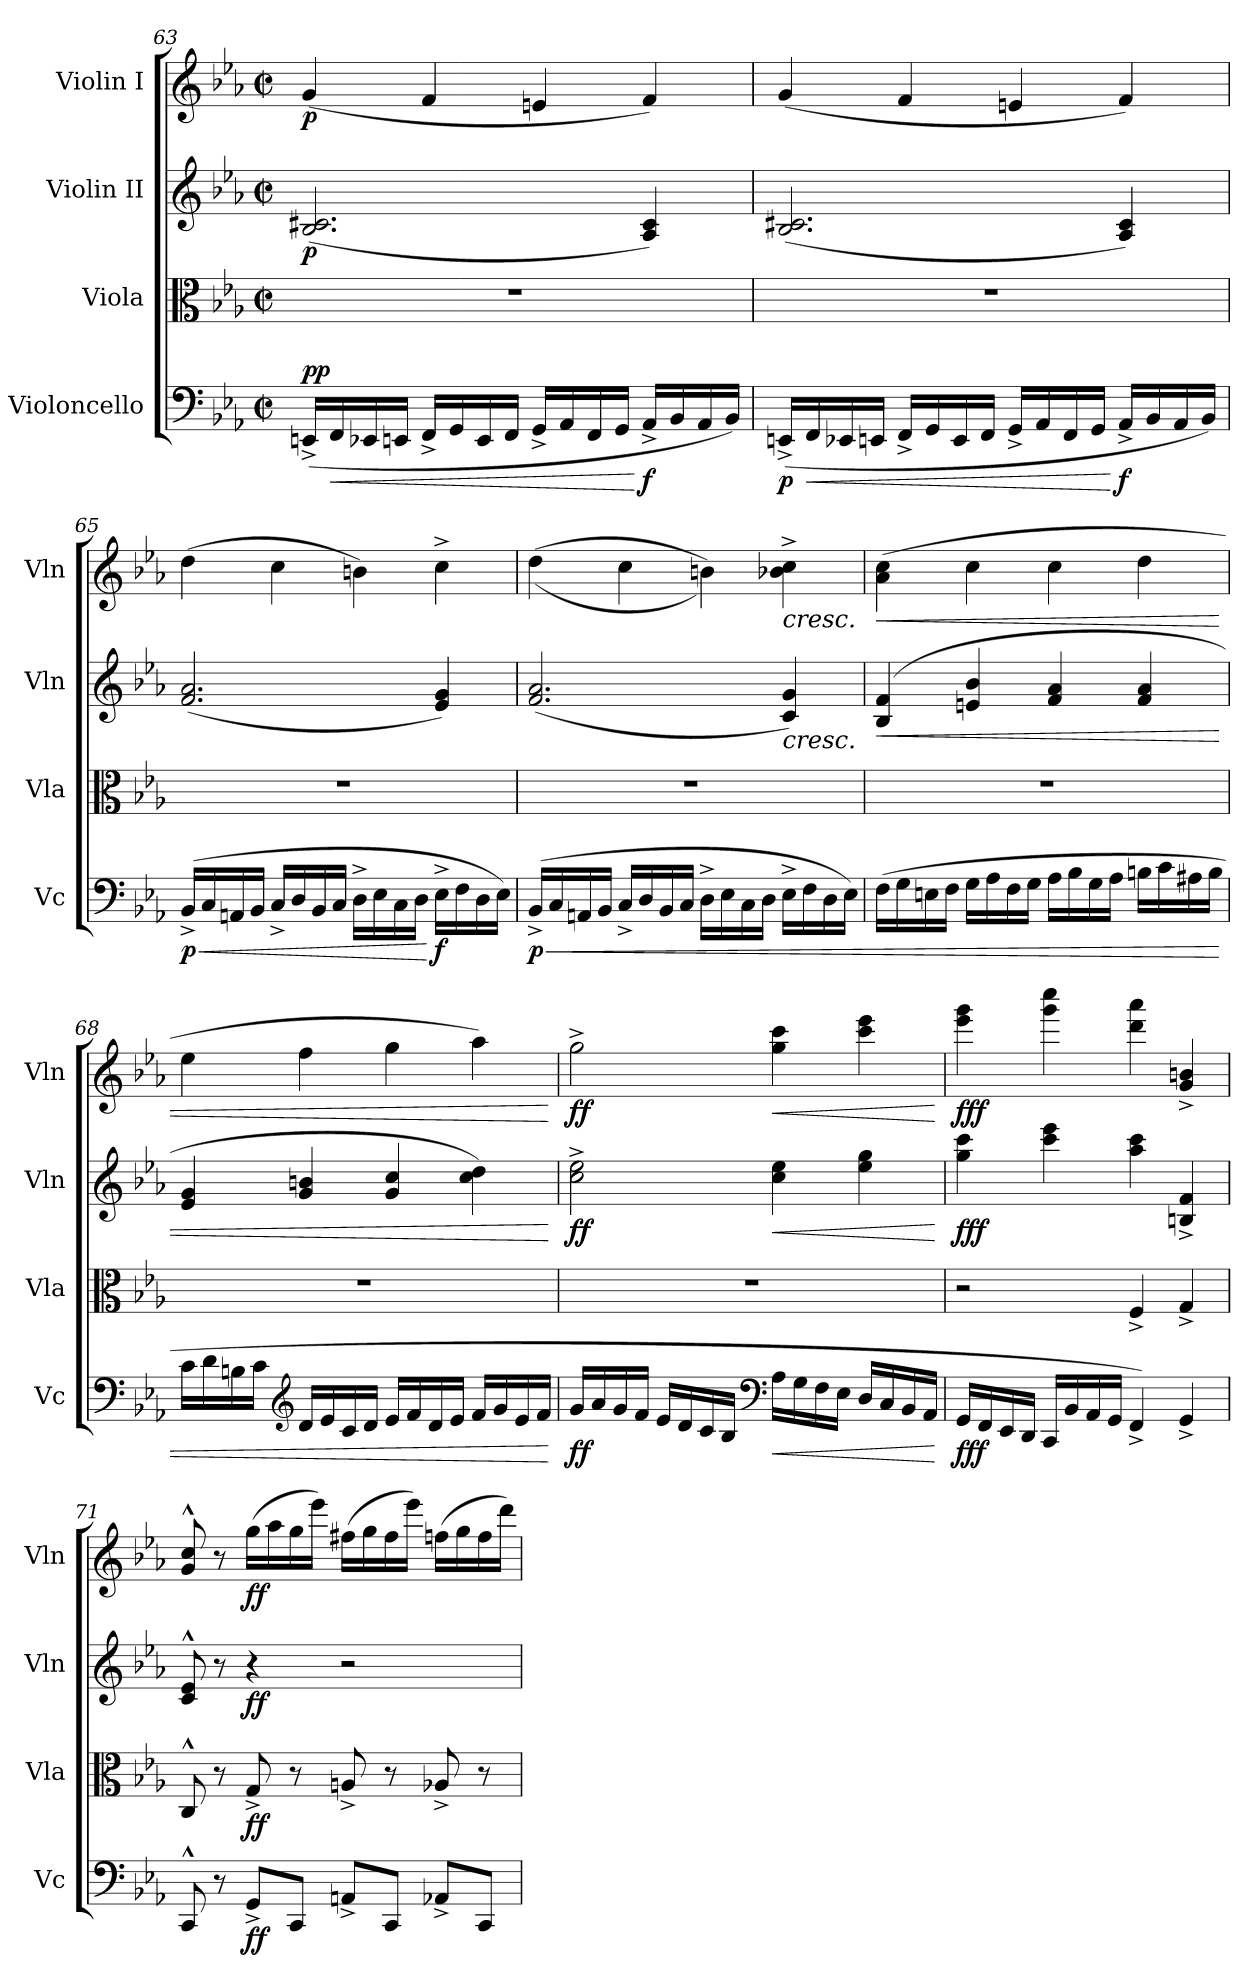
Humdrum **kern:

**kern	**dynam	**kern	**dynam	**kern	**dynam	**kern	**dynam
*part4	*part4	*part3	*part3	*part2	*part2	*part1	*part1
*staff4	*staff4	*staff3	*staff3	*staff2	*staff2	*staff1	*staff1
*I"Violoncello	*	*I"Viola	*	*I"Violin II	*	*I"Violin I	*
*I'Vc	*	*I'Vla	*	*I'Vln	*	*I'Vln	*
!!LO:LB:g=z
*clefF4	*	*clefC3	*	*clefG2	*	*clefG2	*
*k[b-e-a-]	*	*k[b-e-a-]	*	*k[b-e-a-]	*	*k[b-e-a-]	*
*M2/2	*	*M2/2	*	*M2/2	*	*M2/2	*
*met(c|)	*	*met(c|)	*	*met(c|)	*	*met(c|)	*
=63	=63	=63	=63	=63	=63	=63	=63
!	!LO:DY:a	!	!	!	!	!	!
!	!LO:DY:n=1:b	!	!	!	!LO:DY:b	!	!LO:DY:b
(<16EEn^/LL	p p	1r	.	(<2.B-/ 2.c#X/	p	(<4g/	p
!	!LO:HP:b	!	!	!	!	!	!
16FF/	<	.	.	.	.	.	.
16EE-X/	.	.	.	.	.	.	.
16EEn/JJ	.	.	.	.	.	.	.
16FF^/LL	.	.	.	.	.	4f/	.
16GG/	.	.	.	.	.	.	.
16EE/	.	.	.	.	.	.	.
16FF/JJ	.	.	.	.	.	.	.
16GG^/LL	.	.	.	.	.	4en/	.
16AA-/	.	.	.	.	.	.	.
16FF/	.	.	.	.	.	.	.
16GG/JJ	.	.	.	.	.	.	.
!	!LO:DY:n=2:b	!	!	!	!	!	!
16AA-^/LL	[ f	.	.	4A-/ 4c#/)	.	4f/)	.
16BB-/	.	.	.	.	.	.	.
16AA-/	.	.	.	.	.	.	.
16BB-/JJ)	.	.	.	.	.	.	.
=64	=64	=64	=64	=64	=64	=64	=64
!	!LO:DY:b	!	!	!	!	!	!
(<16EEn^/LL	p	1r	.	(<2.B-/ 2.c#X/	.	(<4g/	.
!	!LO:HP:b	!	!	!	!	!	!
16FF/	<	.	.	.	.	.	.
16EE-X/	.	.	.	.	.	.	.
16EEn/JJ	.	.	.	.	.	.	.
16FF^/LL	.	.	.	.	.	4f/	.
16GG/	.	.	.	.	.	.	.
16EE/	.	.	.	.	.	.	.
16FF/JJ	.	.	.	.	.	.	.
16GG^/LL	.	.	.	.	.	4en/	.
16AA-/	.	.	.	.	.	.	.
16FF/	.	.	.	.	.	.	.
16GG/JJ	.	.	.	.	.	.	.
!	!LO:DY:n=1:b	!	!	!	!	!	!
16AA-^/LL	[ f	.	.	4A-/ 4c#/)	.	4f/)	.
16BB-/	.	.	.	.	.	.	.
16AA-/	.	.	.	.	.	.	.
16BB-/JJ)	.	.	.	.	.	.	.
!!LO:LB:g=z
=65	=65	=65	=65	=65	=65	=65	=65
!	!LO:HP:b	!	!	!	!	!	!
!	!LO:DY:n=1:b	!	!	!	!	!	!
(>16BB-^/LL	< p	1r	.	(<2.f/ 2.a-/	.	(>4dd\	.
16C/	.	.	.	.	.	.	.
16AAn/	.	.	.	.	.	.	.
16BB-/JJ	.	.	.	.	.	.	.
16C^/LL	.	.	.	.	.	4cc\	.
16D/	.	.	.	.	.	.	.
16BB-/	.	.	.	.	.	.	.
16C/JJ	.	.	.	.	.	.	.
16D^\LL	.	.	.	.	.	4bn\)	.
16E-\	.	.	.	.	.	.	.
16C\	.	.	.	.	.	.	.
16D\JJ	.	.	.	.	.	.	.
!	!LO:DY:n=2:b	!	!	!	!	!	!
16E-^\LL	[ f	.	.	4e-/ 4g/)	.	4cc^\	.
16F\	.	.	.	.	.	.	.
16D\	.	.	.	.	.	.	.
16E-\JJ)	.	.	.	.	.	.	.
=66	=66	=66	=66	=66	=66	=66	=66
!	!LO:HP:b	!	!	!	!	!	!
!	!LO:DY:n=1:b	!	!	!	!	!	!
(>16BB-^/LL	< p	1r	.	(<2.f/ 2.a-/	.	(>(>4dd\	.
16C/	.	.	.	.	.	.	.
16AAn/	.	.	.	.	.	.	.
16BB-/JJ	.	.	.	.	.	.	.
16C^/LL	.	.	.	.	.	4cc\	.
16D/	.	.	.	.	.	.	.
16BB-/	.	.	.	.	.	.	.
16C/JJ	.	.	.	.	.	.	.
16D^\LL	.	.	.	.	.	4bn\))	.
16E-\	.	.	.	.	.	.	.
16C\	.	.	.	.	.	.	.
16D\JJ	.	.	.	.	.	.	.
!	!	!	!	!	!LO:HP:b	!	!LO:HP:b
16E-^\LL	.	.	.	4c/ 4g/)	<	4b-X\^ 4cc\^	<
16F\	.	.	.	.	.	.	.
16D\	.	.	.	.	.	.	.
16E-\JJ)	.	.	.	.	.	.	.
!!LO:PB:g=z
=67	=67	=67	=67	=67	=67	=67	=67
!	!	!	!	!	!LO:HP:b	!	!LO:HP:b
(>16F\LL	.	1r	.	(>4B-/ 4f/	<	(>4a-\ 4cc\	<
16G\	.	.	.	.	.	.	.
16En\	.	.	.	.	.	.	.
16F\JJ	.	.	.	.	.	.	.
16G\LL	.	.	.	4en/ 4b-/	.	4cc\	.
16A-\	.	.	.	.	.	.	.
16F\	.	.	.	.	.	.	.
16G\JJ	.	.	.	.	.	.	.
16A-\LL	.	.	.	4f/ 4a-/	.	4cc\	.
16B-\	.	.	.	.	.	.	.
16G\	.	.	.	.	.	.	.
16A-\JJ	.	.	.	.	.	.	.
16Bn\LL	.	.	.	4f/ 4a-/	.	4dd\	.
16c\	.	.	.	.	.	.	.
16A#X\	.	.	.	.	.	.	.
16B\JJ	.	.	.	.	.	.	.
=68	=68	=68	=68	=68	=68	=68	=68
16c\LL	.	1r	.	4e-/ 4g/	.	4ee-\	.
16d\	.	.	.	.	.	.	.
16Bn\	.	.	.	.	.	.	.
16c\JJ	.	.	.	.	.	.	.
*clefG2	*	*	*	*	*	*	*
16d/LL	.	.	.	4g/ 4bn/	.	4ff\	.
16e-/	.	.	.	.	.	.	.
16c/	.	.	.	.	.	.	.
16d/JJ	.	.	.	.	.	.	.
16e-/LL	.	.	.	4g/ 4cc/	.	4gg\	.
16f/	.	.	.	.	.	.	.
16d/	.	.	.	.	.	.	.
16e-/JJ	.	.	.	.	.	.	.
16f/LL	.	.	.	4cc\ 4dd\)	.	4aa-\)	.
16g/	.	.	.	.	.	.	.
16e-/	.	.	.	.	.	.	.
16f/JJ	.	.	.	.	.	.	.
.	[	.	.	.	[ [	.	[ [
!!LO:LB:g=z
=69	=69	=69	=69	=69	=69	=69	=69
!	!LO:DY:b	!	!	!	!LO:DY:b	!	!LO:DY:b
16g/LL	ff	1r	.	2cc\^ 2ee-\^	ff	2gg^\	ff
16a-/	.	.	.	.	.	.	.
16g/	.	.	.	.	.	.	.
16f/JJ	.	.	.	.	.	.	.
16e-/LL	.	.	.	.	.	.	.
16d/	.	.	.	.	.	.	.
16c/	.	.	.	.	.	.	.
16B-/JJ	.	.	.	.	.	.	.
*clefF4	*	*	*	*	*	*	*
!	!LO:HP:b	!	!	!	!LO:HP:b	!	!LO:HP:b
16A-\LL	<	.	.	4cc\ 4ee-\	<	4gg\ 4ccc\	<
16G\	.	.	.	.	.	.	.
16F\	.	.	.	.	.	.	.
16E-\JJ	.	.	.	.	.	.	.
16D/LL	.	.	.	4ee-\ 4gg\	.	4ccc\ 4eee-\	.
16C/	.	.	.	.	.	.	.
16BB-/	.	.	.	.	.	.	.
16AA-/JJ	.	.	.	.	.	.	.
.	[	.	.	.	[	.	[
=70	=70	=70	=70	=70	=70	=70	=70
!	!LO:DY:b	!	!	!	!LO:DY:b	!	!LO:DY:b
16GG/LL	fff	2r	.	4gg\ 4ccc\	fff	4eee-\ 4ggg\	fff
16FF/	.	.	.	.	.	.	.
16EE-/	.	.	.	.	.	.	.
16DD/JJ	.	.	.	.	.	.	.
16CC/LL	.	.	.	4ccc\ 4eee-\	.	4ggg\ 4cccc\	.
16BB-/	.	.	.	.	.	.	.
16AA-/	.	.	.	.	.	.	.
16GG/JJ	.	.	.	.	.	.	.
4FF^/)	.	4F^/	.	4aa-\ 4ccc\	.	4ddd\ 4aaa-\	.
4GG^/	.	4G^/	.	4Bn/^ 4f/^	.	4g/^ 4bn/^	.
=71	=71	=71	=71	=71	=71	=71	=71
8CC^^/	.	8C^^/	.	8c/^^ 8e-/^^	.	8g/^^ 8cc/^^	.
8r	.	8r	.	8r	.	8r	.
!	!LO:DY:b	!	!LO:DY:b	!	!LO:DY:b	!	!LO:DY:b
8GG^/L	ff	8G^/	ff	4r	ff	(>16gg\LL	ff
.	.	.	.	.	.	16aa-\	.
8CC/J	.	8r	.	.	.	16gg\	.
.	.	.	.	.	.	16eee-\JJ)	.
8AAn^/L	.	8An^/	.	2r	.	(>16ff#X\LL	.
.	.	.	.	.	.	16gg\	.
8CC/J	.	8r	.	.	.	16ff#\	.
.	.	.	.	.	.	16eee-\JJ)	.
8AA-X^/L	.	8A-X^/	.	.	.	(>16ffn\LL	.
.	.	.	.	.	.	16gg\	.
8CC/J	.	8r	.	.	.	16ff\	.
.	.	.	.	.	.	16ddd\JJ)	.
=	=	=	=	=	=	=	=
*-	*-	*-	*-	*-	*-	*-	*-
